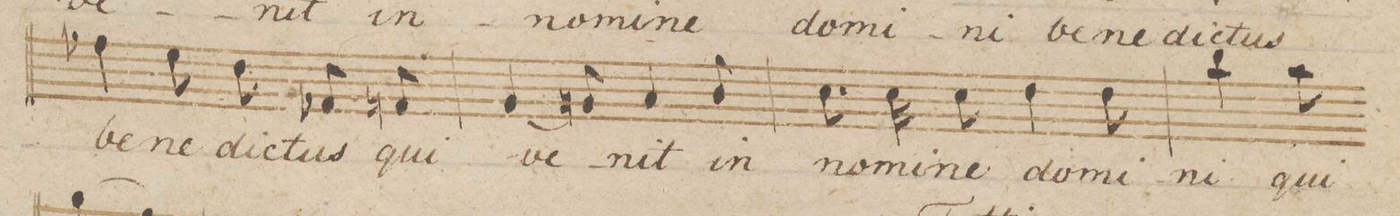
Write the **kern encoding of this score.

**kern	**text
*I"Basso.	*
*clefF4	*
*k[b-e-]	*
*M6/8	*
4A-X\	be-
8G\	-ne-
8F\	-dic-
8AA-X/	-tus
8AAn/	qui
=21	=21
(4BB-/	ve-
8BBn/)	.
4C/	-nit
8D/	in
=22	=22
8.E-\	no-
16E-\	-mi-
8E-\	-ne
4F\	do-
8F\	-mi-
=23	=23
4d\	-ni
8c\	qui
*-	*-
